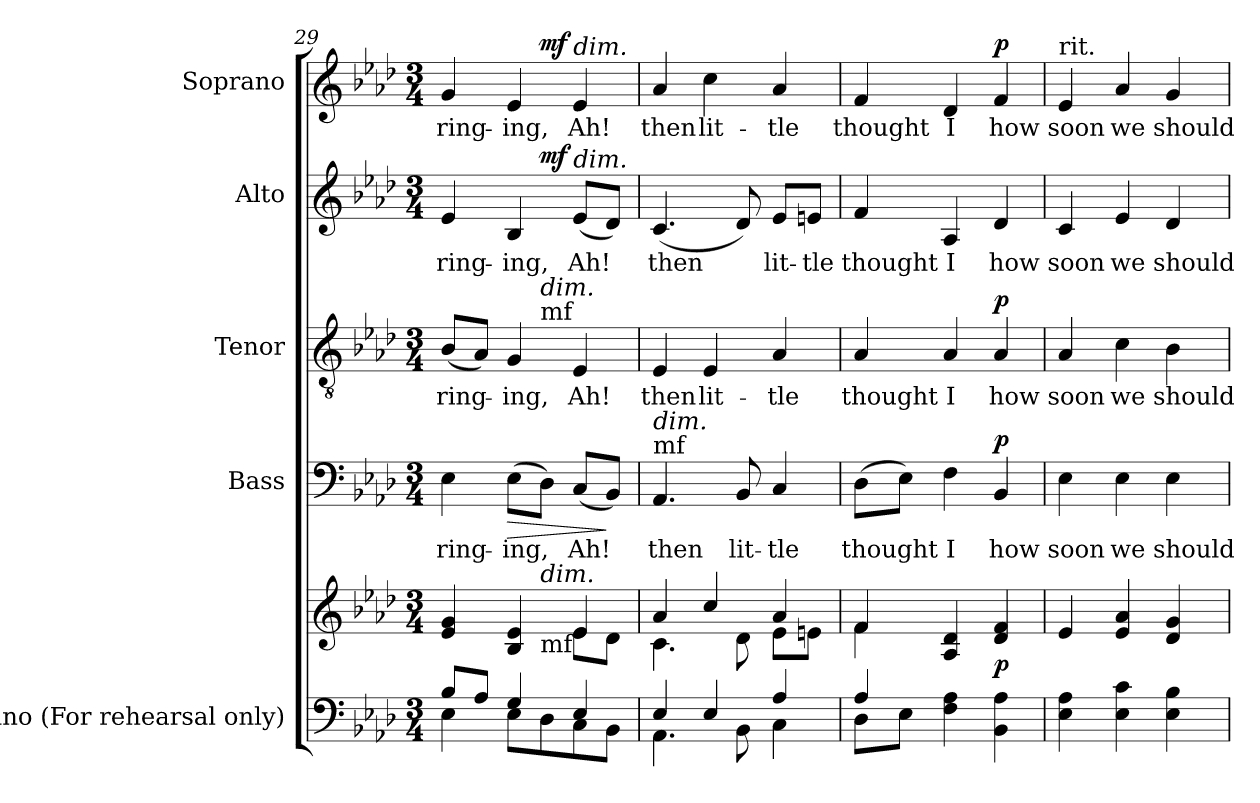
**kern	**kern	**dynam	**kern	**text	**dynam	**kern	**text	**dynam	**kern	**text	**dynam	**kern	**text	**dynam
*part5	*part5	*part5	*part4	*part4	*part4	*part3	*part3	*part3	*part2	*part2	*part2	*part1	*part1	*part1
*staff6	*staff5	*staff5/6	*staff4	*staff4	*staff4	*staff3	*staff3	*staff3	*staff2	*staff2	*staff2	*staff1	*staff1	*staff1
*I"Piano (For rehearsal only)	*	*	*I"Bass	*	*	*I"Tenor	*	*	*I"Alto	*	*	*I"Soprano	*	*
*I'Pno.	*	*	*I'B.	*	*	*I'T.	*	*	*I'A.	*	*	*I'S.	*	*
*clefF4	*clefG2	*	*clefF4	*	*	*clefGv2	*	*	*clefG2	*	*	*clefG2	*	*
*	*	*	*	*	*	*ITrd7c12	*	*	*	*	*	*	*	*
*k[b-e-a-d-]	*k[b-e-a-d-]	*	*k[b-e-a-d-]	*	*	*k[b-e-a-d-]	*	*	*k[b-e-a-d-]	*	*	*k[b-e-a-d-]	*	*
*A-:	*A-:	*	*A-:	*	*	*A-:	*	*	*A-:	*	*	*A-:	*	*
*M3/4	*M3/4	*	*M3/4	*	*	*M3/4	*	*	*M3/4	*	*	*M3/4	*	*
=29	=29	=29	=29	=29	=29	=29	=29	=29	=29	=29	=29	=29	=29	=29
*^	*^	*	*	*	*	*	*	*	*	*	*	*	*	*
!	!	!	!	!	!	!LO:LY:b:color=#000000	!	!	!	!	!	!	!	!	!	!
!	!	!	!	!	!	!	!	!	!LO:LY:b:color=#000000	!	!	!	!	!	!	!
!	!	!	!	!	!	!	!	!	!	!	!	!LO:LY:b:color=#000000	!	!	!	!
!	!	!	!	!	!	!	!	!	!	!	!	!	!	!	!LO:LY:b:color=#000000	!
*	*	*	*^	*	*	*	*	*^	*	*	*^	*	*	*^	*	*
8B-i/L	4E-i\	4e-i/ 4gi	2ryy	4.ryy	.	4E-i\	ring-	.	(8BB-i/L	4.ryy	ring-	.	4e-i/	4.ryy	ring-	.	4gi/	4.ryy	ring-	.
8A-i/J	.	.	.	.	.	.	.	.	8AA-i/J)	.	.	.	.	.	.	.	.	.	.	.
!	!	!	!	!	!	!	!LO:LY:b:color=#000000	!LO:HP:b	!	!	!	!	!	!	!	!	!	!	!	!
!	!	!	!	!	!	!	!	!	!	!	!LO:LY:b:color=#000000	!	!	!	!	!	!	!	!	!
!	!	!	!	!	!	!	!	!	!	!	!	!	!	!	!LO:LY:b:color=#000000	!	!	!	!	!
!	!	!	!	!	!	!	!	!	!	!	!	!	!	!	!	!	!	!	!LO:LY:b:color=#000000	!
4Gi/	8E-i\L	4B-i/ 4e-i	.	.	.	(8E-i\L	-ing,	>	4GGi/	.	-ing,	.	4B-i/	.	-ing,	.	4e-i/	.	-ing,	.
!	!	!	!	!	!	!	!	!	!	!LO:TX:a:t=mf	!	!	!	!	!	!	!	!	!	!
!	!	!	!	!	!	!	!	!	!	!LO:TX:i:t=dim.	!	!	!	!	!	!	!	!	!	!
!	!	!	!	!LO:TX:b:t=mf	!	!	!	!	!	!	!	!	!	!	!	!	!	!	!	!
!	!	!	!	!LO:TX:i:t=dim.	!	!	!	!	!	!	!	!	!	!	!	!	!	!	!	!
.	8D-i\	.	.	4.ryy	.	8D-i\J)	.	.	.	4.ryy	.	.	.	4.ryy	.	mf	.	4.ryy	.	mf
!	!	!	!	!	!	!	!LO:LY:b:color=#000000	!	!	!	!	!	!	!	!	!	!	!	!	!
!	!	!	!	!	!	!	!	!	!	!	!LO:LY:b:color=#000000	!	!	!	!	!	!	!	!	!
!	!	!	!	!	!	!	!	!	!	!	!	!	!	!	!LO:LY:b:color=#000000	!	!	!	!	!
!	!	!	!	!	!	!	!	!	!	!	!	!	!	!	!	!	!LO:TX:a:i:t=dim.	!	!	!
!	!	!	!	!	!	!	!	!	!	!	!	!	!LO:TX:a:i:t=dim.	!	!	!	!	!	!	!
!	!	!	!	!	!	!	!	!	!	!	!	!	!	!	!	!	!	!	!LO:LY:b:color=#000000	!
4E-i/	8Ci\	4e-i/	8e-i\L	.	.	(8Ci/L	Ah!	.	4EE-i/	.	Ah!	.	(8e-i/L	.	Ah!	.	4e-i/	.	Ah!	.
.	8BB-i\J	.	8d-i\J	.	.	8BB-i/J)	.	]	.	.	.	.	8d-i/J)	.	.	.	.	.	.	.
*	*	*	*	*	*	*	*	*	*v	*v	*	*	*	*	*	*	*v	*v	*	*
*	*	*	*v	*v	*	*	*	*	*	*	*	*v	*v	*	*	*	*	*
=30	=30	=30	=30	=30	=30	=30	=30	=30	=30	=30	=30	=30	=30	=30	=30	=30
*	*	*	*^	*	*	*	*	*^	*	*	*^	*	*	*^	*	*
!	!	!	!	!	!	!	!LO:LY:b:color=#000000	!	!	!	!	!	!	!	!	!	!	!	!	!
*	*	*	*	*	*	*	*	*	*v	*v	*	*	*	*	*	*	*v	*v	*	*
*	*	*	*v	*v	*	*	*	*	*	*	*	*v	*v	*	*	*	*	*
*	*	*	*^	*	*	*	*	*^	*	*	*^	*	*	*^	*	*
!	!	!	!	!	!	!	!	!	!	!	!LO:LY:b:color=#000000	!	!	!	!	!	!	!	!	!
*	*	*	*	*	*	*	*	*	*v	*v	*	*	*	*	*	*	*v	*v	*	*
*	*	*	*v	*v	*	*	*	*	*	*	*	*v	*v	*	*	*	*	*
*	*	*	*^	*	*	*	*	*^	*	*	*^	*	*	*^	*	*
!	!	!	!	!	!	!	!	!	!	!	!	!	!	!	!LO:LY:b:color=#000000	!	!	!	!	!
*	*	*	*	*	*	*	*	*	*v	*v	*	*	*	*	*	*	*v	*v	*	*
*	*	*	*v	*v	*	*	*	*	*	*	*	*v	*v	*	*	*	*	*
*	*	*	*^	*	*	*	*	*^	*	*	*^	*	*	*^	*	*
!	!	!	!	!	!	!LO:TX:a:t=mf	!	!	!	!	!	!	!	!	!	!	!	!	!	!
!	!	!	!	!	!	!LO:TX:i:t=dim.	!	!	!	!	!	!	!	!	!	!	!	!	!	!
!	!	!	!	!	!	!	!	!	!	!	!	!	!	!	!	!	!	!	!LO:LY:b:color=#000000	!
*	*	*	*	*	*	*	*	*	*v	*v	*	*	*	*	*	*	*v	*v	*	*
*	*	*	*v	*v	*	*	*	*	*	*	*	*v	*v	*	*	*	*	*
4E-i/	4.AA-i\	4a-i/	4.ci\	.	4.AA-i/	then	.	4EE-i/	then	.	(4.ci/	then	.	4a-i/	then	.
!	!	!	!	!	!	!	!	!	!LO:LY:b:color=#000000	!	!	!	!	!	!	!
!	!	!	!	!	!	!	!	!	!	!	!	!	!	!	!LO:LY:b:color=#000000	!
4E-i/	.	4cci/	.	.	.	.	.	4EE-i/	lit-	.	.	.	.	4cci\	lit-	.
!	!	!	!	!	!	!LO:LY:b:color=#000000	!	!	!	!	!	!	!	!	!	!
.	8BB-i\	.	8d-i\	.	8BB-i/	lit-	.	.	.	.	8d-i/)	.	.	.	.	.
!	!	!	!	!	!	!LO:LY:b:color=#000000	!	!	!	!	!	!	!	!	!	!
!	!	!	!	!	!	!	!	!	!LO:LY:b:color=#000000	!	!	!	!	!	!	!
!	!	!	!	!	!	!	!	!	!	!	!	!LO:LY:b:color=#000000	!	!	!	!
!	!	!	!	!	!	!	!	!	!	!	!	!	!	!	!LO:LY:b:color=#000000	!
4A-i/	4Ci\	4a-i/	8e-i\L	.	4Ci/	-tle	.	4AA-i/	-tle	.	8e-i/L	lit-	.	4a-i/	-tle	.
!	!	!	!	!	!	!	!	!	!	!	!	!LO:LY:b:color=#000000	!	!	!	!
.	.	.	8eni\J	.	.	.	.	.	.	.	8eni/J	-tle	.	.	.	.
=31	=31	=31	=31	=31	=31	=31	=31	=31	=31	=31	=31	=31	=31	=31	=31	=31
!	!	!	!	!	!	!LO:LY:b:color=#000000	!	!	!	!	!	!	!	!	!	!
!	!	!	!	!	!	!	!	!	!LO:LY:b:color=#000000	!	!	!	!	!	!	!
!	!	!	!	!	!	!	!	!	!	!	!	!LO:LY:b:color=#000000	!	!	!	!
!	!	!	!	!	!	!	!	!	!	!	!	!	!	!	!LO:LY:b:color=#000000	!
4A-i/	8D-i\L	4fi/	4fi\	.	(8D-i\L	thought	.	4AA-i/	thought	.	4fi/	thought	.	4fi/	thought	.
.	8E-i\J	.	.	.	8E-i\J)	.	.	.	.	.	.	.	.	.	.	.
!	!	!	!	!	!	!LO:LY:b:color=#000000	!	!	!	!	!	!	!	!	!	!
!	!	!	!	!	!	!	!	!	!LO:LY:b:color=#000000	!	!	!	!	!	!	!
!	!	!	!	!	!	!	!	!	!	!	!	!LO:LY:b:color=#000000	!	!	!	!
!	!	!	!	!	!	!	!	!	!	!	!	!	!	!	!LO:LY:b:color=#000000	!
2ryy	4Fi\ 4A-i	2ryy	4A-i/ 4d-i	.	4Fi\	I	.	4AA-i/	I	.	4A-i/	I	.	4d-i/	I	.
!	!	!	!	!	!	!LO:LY:b:color=#000000	!	!	!	!	!	!	!	!	!	!
!	!	!	!	!	!	!	!	!	!LO:LY:b:color=#000000	!	!	!	!	!	!	!
!	!	!	!	!	!	!	!	!	!	!	!	!LO:LY:b:color=#000000	!	!	!	!
!	!	!	!	!	!	!	!	!	!	!	!	!	!	!	!LO:LY:b:color=#000000	!
.	4BB-i\ 4A-i	.	4d-i/ 4fi	p	4BB-i/	how	p	4AA-i/	how	p	4d-i/	how	.	4fi/	how	p
*v	*v	*	*	*	*	*	*	*	*	*	*	*	*	*	*	*
*	*v	*v	*	*	*	*	*	*	*	*	*	*	*	*	*
=32	=32	=32	=32	=32	=32	=32	=32	=32	=32	=32	=32	=32	=32	=32
*^	*^	*	*	*	*	*	*	*	*	*	*	*	*	*
!	!	!	!	!	!	!LO:LY:b:color=#000000	!	!	!	!	!	!	!	!	!	!
*v	*v	*	*	*	*	*	*	*	*	*	*	*	*	*	*	*
*	*v	*v	*	*	*	*	*	*	*	*	*	*	*	*	*
*^	*^	*	*	*	*	*	*	*	*	*	*	*	*	*
!	!	!	!	!	!	!	!	!	!LO:LY:b:color=#000000	!	!	!	!	!	!	!
*v	*v	*	*	*	*	*	*	*	*	*	*	*	*	*	*	*
*	*v	*v	*	*	*	*	*	*	*	*	*	*	*	*	*
*^	*^	*	*	*	*	*	*	*	*	*	*	*	*	*
!	!	!	!	!	!	!	!	!	!	!	!	!LO:LY:b:color=#000000	!	!	!	!
*v	*v	*	*	*	*	*	*	*	*	*	*	*	*	*	*	*
*	*v	*v	*	*	*	*	*	*	*	*	*	*	*	*	*
*^	*^	*	*	*	*	*	*	*	*	*	*	*	*	*
!	!	!	!	!	!	!	!	!	!	!	!	!	!	!LO:TX:t=rit.	!	!
!	!	!	!	!	!	!	!	!	!	!	!	!	!	!	!LO:LY:b:color=#000000	!
*v	*v	*	*	*	*	*	*	*	*	*	*	*	*	*	*	*
*	*v	*v	*	*	*	*	*	*	*	*	*	*	*	*	*
4E-i\ 4A-i	4e-i/	.	4E-i\	soon	.	4AA-i/	soon	.	4ci/	soon	.	4e-i/	soon	.
!	!	!	!	!LO:LY:b:color=#000000	!	!	!	!	!	!	!	!	!	!
!	!	!	!	!	!	!	!LO:LY:b:color=#000000	!	!	!	!	!	!	!
!	!	!	!	!	!	!	!	!	!	!LO:LY:b:color=#000000	!	!	!	!
!	!	!	!	!	!	!	!	!	!	!	!	!	!LO:LY:b:color=#000000	!
4E-i\ 4ci	4e-i/ 4a-i	.	4E-i\	we	.	4Ci\	we	.	4e-i/	we	.	4a-i/	we	.
!	!	!	!	!LO:LY:b:color=#000000	!	!	!	!	!	!	!	!	!	!
!	!	!	!	!	!	!	!LO:LY:b:color=#000000	!	!	!	!	!	!	!
!	!	!	!	!	!	!	!	!	!	!LO:LY:b:color=#000000	!	!	!	!
!	!	!	!	!	!	!	!	!	!	!	!	!	!LO:LY:b:color=#000000	!
4E-i\ 4B-i	4d-i/ 4gi	.	4E-i\	should	.	4BB-i\	should	.	4d-i/	should	.	4gi/	should	.
=	=	=	=	=	=	=	=	=	=	=	=	=	=	=
*-	*-	*-	*-	*-	*-	*-	*-	*-	*-	*-	*-	*-	*-	*-
